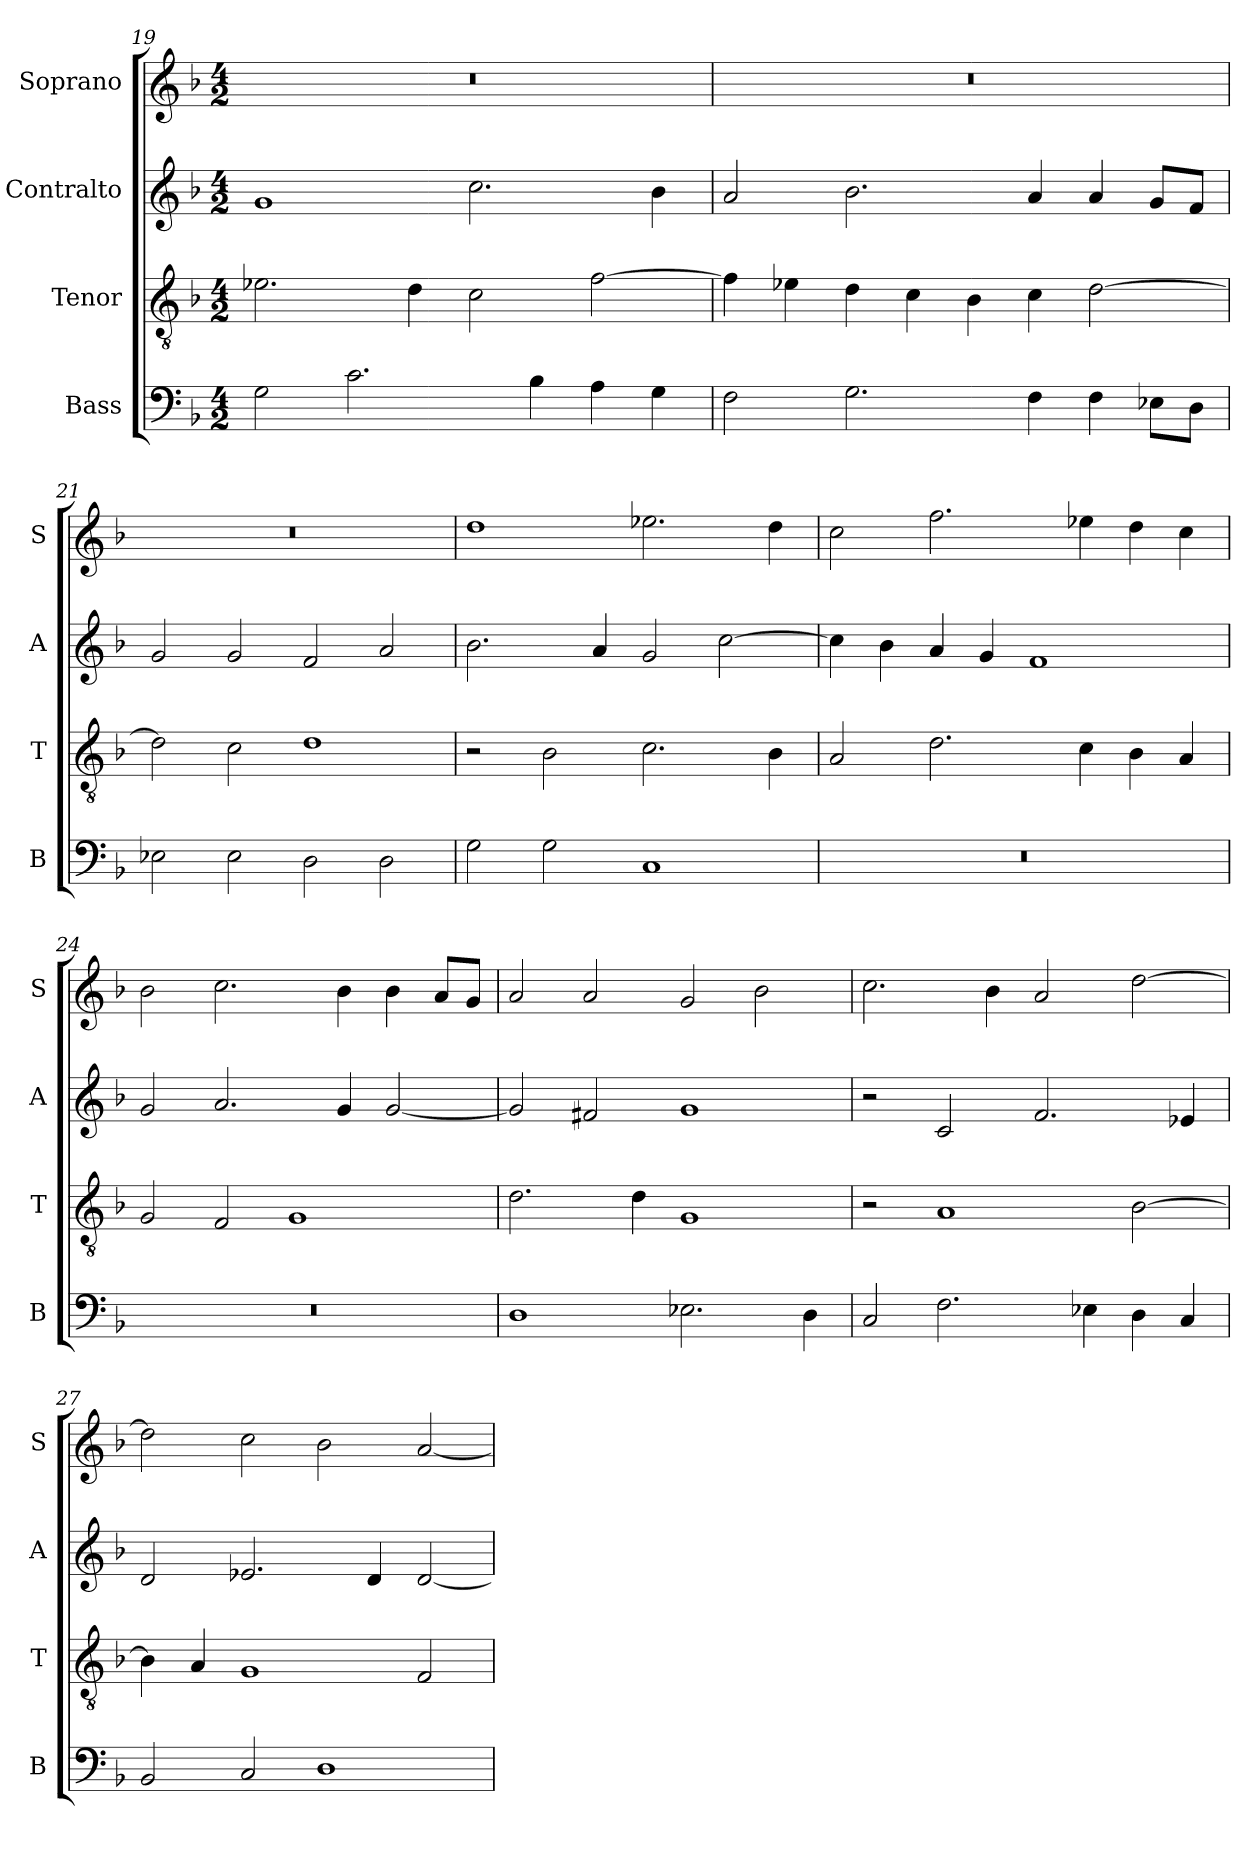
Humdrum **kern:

**kern	**kern	**kern	**kern
*part4	*part3	*part2	*part1
*staff4	*staff3	*staff2	*staff1
*I"Bass	*I"Tenor	*I"Contralto	*I"Soprano
*I'B	*I'T	*I'A	*I'S
*clefF4	*clefGv2	*clefG2	*clefG2
*k[b-]	*k[b-]	*k[b-]	*k[b-]
*G:dor	*G:dor	*G:dor	*G:dor
*M4/2	*M4/2	*M4/2	*M4/2
=19	=19	=19	=19
2G	2.e-X	1g	0r
2.c	.	.	.
.	4d	.	.
.	2c	2.cc	.
4B-	.	.	.
4A	[2f	.	.
4G	.	4b-	.
=20	=20	=20	=20
2F	4f]	2a	0r
.	4e-X	.	.
2.G	4d	2.b-	.
.	4c	.	.
.	4B-	.	.
4F	4c	4a	.
4F	[2d	4a	.
8E-X\L	.	8g/L	.
8D\J	.	8f/J	.
=21	=21	=21	=21
2E-X	2d]	2g	0r
2E-	2c	2g	.
2D	1d	2f	.
2D	.	2a	.
=22	=22	=22	=22
2G	2r	2.b-	1dd
2G	2B-	.	.
.	.	4a	.
1C	2.c	2g	2.ee-X
.	.	[2cc	.
.	4B-	.	4dd
=23	=23	=23	=23
0r	2A	4cc]	2cc
.	.	4b-	.
.	2.d	4a	2.ff
.	.	4g	.
.	.	1f	.
.	4c	.	4ee-X
.	4B-	.	4dd
.	4A	.	4cc
=24	=24	=24	=24
0r	2G	2g	2b-
.	2F	2.a	2.cc
.	1G	.	.
.	.	4g	4b-
.	.	[2g	4b-
.	.	.	8a/L
.	.	.	8g/J
=25	=25	=25	=25
1D	2.d	2g]	2a
.	.	2f#X	2a
.	4d	.	.
2.E-X	1G	1g	2g
.	.	.	2b-
4D	.	.	.
=26	=26	=26	=26
2C	2r	2r	2.cc
2.F	1A	2c	.
.	.	.	4b-
.	.	2.f	2a
4E-X	.	.	.
4D	[2B-	.	[2dd
4C	.	4e-X	.
=27	=27	=27	=27
2BB-	4B-]	2d	2dd]
.	4A	.	.
2C	1G	2.e-X	2cc
1D	.	.	2b-
.	.	4d	.
.	2F	[2d	[2a
=	=	=	=
*-	*-	*-	*-
